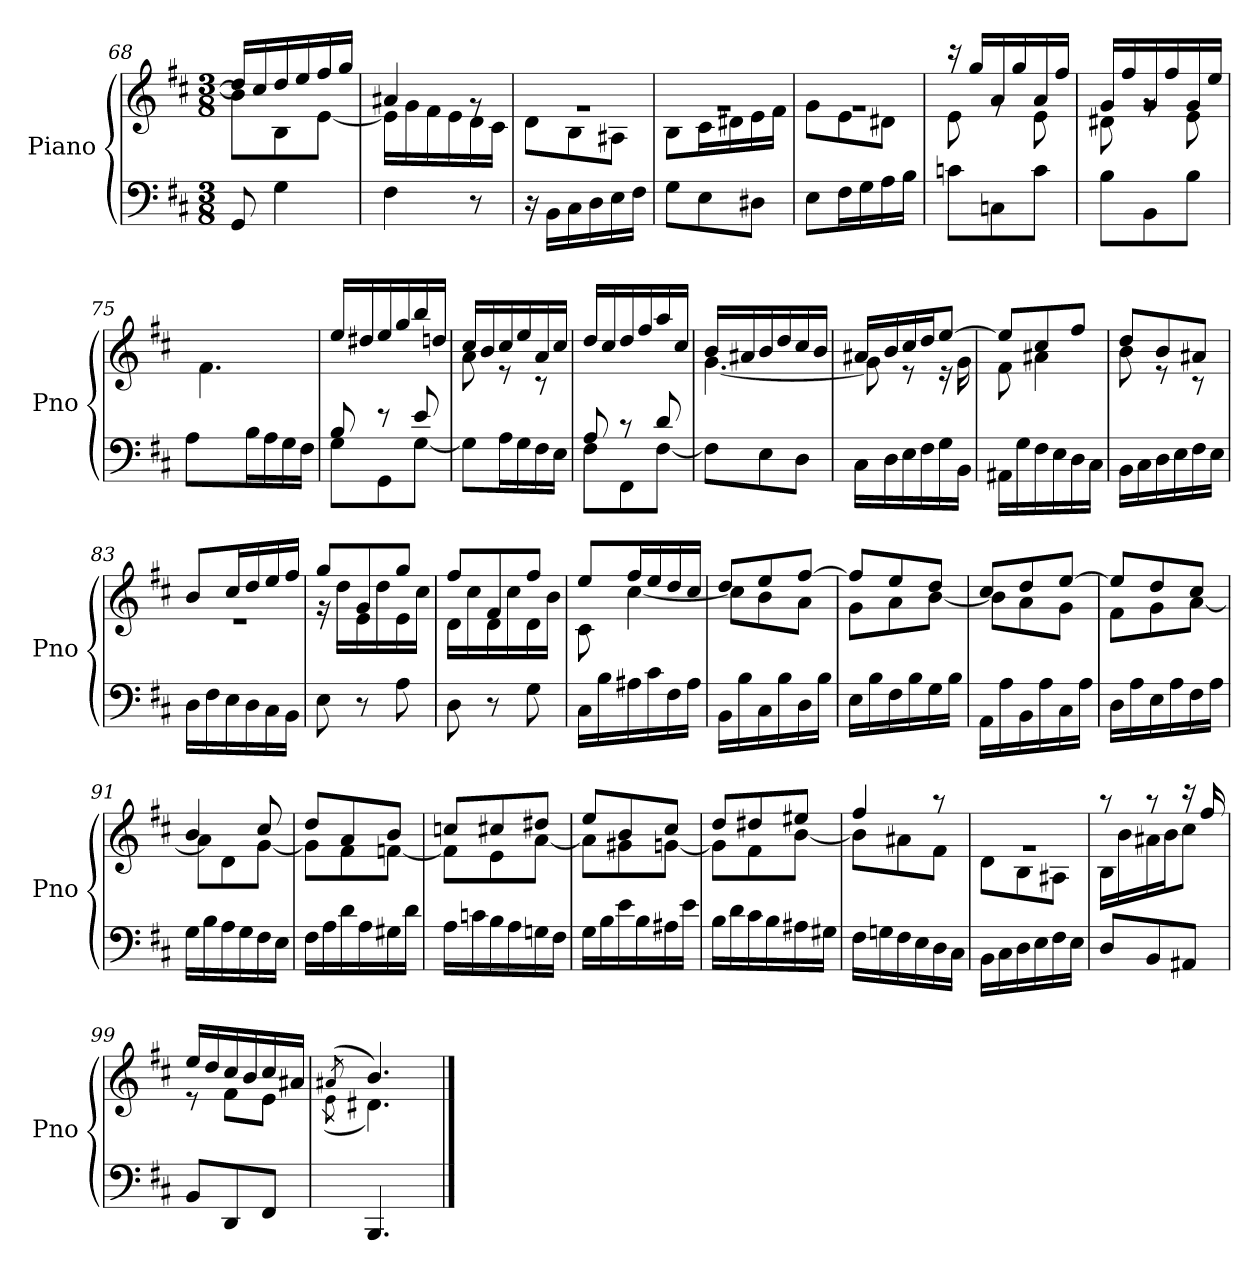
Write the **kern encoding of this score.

**kern	**kern
*part1	*part1
*staff2	*staff1
*I"Piano	*
*I'Pno	*
*clefF4	*clefG2
*k[f#c#]	*k[f#c#]
*M3/8	*M3/8
=68	=68
*	*^
8GG/	16dd/LL]	8b\L]
.	16cc#/	.
4G\	16dd/	8B\
.	16ee/	.
.	16ff#/	[8e\J
.	16gg/JJ	.
=69	=69	=69
4F#\	4a#X/	16e\LL]
.	.	16g\
.	.	16f#\
.	.	16e\
8r	8rg	16d\
.	.	16c#\JJ
=70	=70	=70
16r	4.rg	8d\L
16BB\LL	.	.
16C#\	.	8B\
16D\	.	.
16E\	.	8A#X\J
16F#\JJ	.	.
!!LO:LB:g=z	!!
=71	=71	=71
8G\L	4.rg	8B\L
8E\	.	16c#\L
.	.	16d#X\
8D#X\J	.	16e\
.	.	16f#\JJ
=72	=72	=72
8E\L	4.rg	8g\L
16F#\L	.	8e\
16G\	.	.
16A\	.	8d#X\J
16B\JJ	.	.
=73	=73	=73
8cn\L	16r	8e\
.	16gg/LL	.
8Cn\	16a/	8rg
.	16gg/	.
8c\J	16a/	8e\
.	16ff#/JJ	.
=74	=74	=74
8B\L	16g/LL	8d#X\
.	16ff#/	.
8BB\	16g/	8rg
.	16ff#/	.
8B\J	16g/	8e\
.	16ee/JJ	.
=75	=75	=75
8A\L	16f#/LLyy	4.f#\
.	16ee/	.
16B\L	16dd#X/	.
16A\	16ff#/	.
16G\	16b/	.
16F#\JJ	16dd#/JJ	.
*	*v	*v
!!LO:LB:g=z
=76	=76
*^	*
8B/	8G\L	16ee/LL
.	.	16dd#X/
8r	8GG\	16ee/
.	.	16gg/
8e/	[8G\J	16bb/
.	.	16ddn/JJ
*v	*v	*
=77	=77
*	*^
8G\L]	16cc#/LL	8a\
.	16b/	.
16A\L	16cc#/	8r
16G\	16ee/	.
16F#\	16a/	8r
16E\JJ	16cc#/JJ	.
*	*v	*v
=78	=78
*^	*
8A/	8F#\L	16dd/LL
.	.	16cc#/
8r	8FF#\	16dd/
.	.	16ff#/
8d/	[8F#\J	16aa/
.	.	16cc#/JJ
*v	*v	*
=79	=79
*	*^
8F#\L]	16b/LL	[4.g\
.	16a#X/	.
8E\	16b/	.
.	16dd/	.
8D\J	16cc#/	.
.	16b/JJ	.
=80	=80	=80
16C#\LL	16a#X/LL	8g\]
16D\	16b/	.
16E\	16cc#/	8r
16F#\	16dd/J	.
16G\	[8ee/J	16r
16BB\JJ	.	16g\
!!LO:LB:g=z	!!
=81	=81	=81
16AA#X\LL	8ee/L]	8f#\
16G\	.	.
16F#\	8cc#/	4a#X\
16E\	.	.
16D\	8ff#/J	.
16C#\JJ	.	.
=82	=82	=82
16BB\LL	8dd/L	8b\
16C#\	.	.
16D\	8b/	8r
16E\	.	.
16F#\	8a#X/J	8r
16E\JJ	.	.
=83	=83	=83
16D\LL	8b/L	4.r
16F#\	.	.
16E\	16cc#/L	.
16D\	16dd/	.
16C#\	16ee/	.
16BB\JJ	16ff#/JJ	.
=84	=84	=84
8E\	8gg/L	16r
.	.	16dd\LL
8r	8g/	16e\
.	.	16dd\
8A\	8gg/J	16e\
.	.	16cc#\JJ
=85	=85	=85
8D\	8ff#/L	16d\LL
.	.	16cc#\
8r	8f#/	16d\
.	.	16cc#\
8G\	8ff#/J	16d\
.	.	16b\JJ
!!LO:LB:g=z	!!
=86	=86	=86
16C#\LL	8ee/L	8c#\
16B\	.	.
16A#X\	16ff#/L	[4cc#\
16c#\	16ee/	.
16F#\	16dd/	.
16A#\JJ	16cc#/JJ	.
=87	=87	=87
16BB\LL	8dd/L	8cc#\L]
16B\	.	.
16C#\	8ee/	8b\
16B\	.	.
16D\	[8ff#/J	8a\J
16B\JJ	.	.
=88	=88	=88
16E\LL	8ff#/L]	8g\L
16B\	.	.
16F#\	8ee/	8a\
16B\	.	.
16G\	8dd/J	[8b\J
16B\JJ	.	.
=89	=89	=89
16AA\LL	8cc#/L	8b\L]
16A\	.	.
16BB\	8dd/	8a\
16A\	.	.
16C#\	[8ee/J	8g\J
16A\JJ	.	.
=90	=90	=90
16D\LL	8ee/L]	8f#\L
16A\	.	.
16E\	8dd/	8g\
16A\	.	.
16F#\	8cc#/J	[8a\J
16A\JJ	.	.
!!LO:LB:g=z	!!
=91	=91	=91
16G\LL	4b/	8a\L]
16B\	.	.
16A\	.	8d\
16G\	.	.
16F#\	8cc#/	[8g\J
16E\JJ	.	.
=92	=92	=92
16F#\LL	8dd/L	8g\L]
16A\	.	.
16d\	8a/	8f#\
16A\	.	.
16G#X\	8b/J	[8fn\J
16d\JJ	.	.
=93	=93	=93
16A\LL	8ccn/L	8f\L]
16cn\	.	.
16B\	8cc#X/	8e\
16A\	.	.
16Gn\	8dd#X/J	[8a\J
16F#\JJ	.	.
=94	=94	=94
16G\LL	8ee/L	8a\L]
16B\	.	.
16e\	8b/	8g#X\
16B\	.	.
16A#X\	8cc#/J	[8gn\J
16e\JJ	.	.
=95	=95	=95
16B\LL	8dd/L	8g\L]
16d\	.	.
16c#\	8dd#X/	8f#\
16B\	.	.
16A#X\	8ee#X/J	[8b\J
16G#X\JJ	.	.
!!LO:PB:g=z	!!
=96	=96	=96
16F#\LL	4ff#/	8b\L]
16Gn\	.	.
16F#\	.	8a#X\
16E\	.	.
16D\	8r	8f#\J
16C#\JJ	.	.
=97	=97	=97
16BB\LL	4.rg	8d\L
16C#\	.	.
16D\	.	8B\
16E\	.	.
16F#\	.	8A#X\J
16E\JJ	.	.
=98	=98	=98
8D/L	8r	16B\LL
.	.	16b\
8BB/	8r	16a#X\
.	.	16b\J
8AA#X/J	16r	8cc#\J
.	16ff#/	.
=99	=99	=99
8BB/L	16ee/LL	8r
.	16dd/	.
8DD/	16cc#/	8f#\L
.	16b/	.
8FF#/J	16cc#/	8e\J
.	16a#X/JJ	.
=100	=100	=100
.	(>8qa#X/	(8qe\
*	*	*^
4.BBB/	4.b/)	4.d#X\)	8e!yy 8a#!yy
.	.	.	4d#!yy 4b!yy
*	*v	*v	*v
==	==
*-	*-
